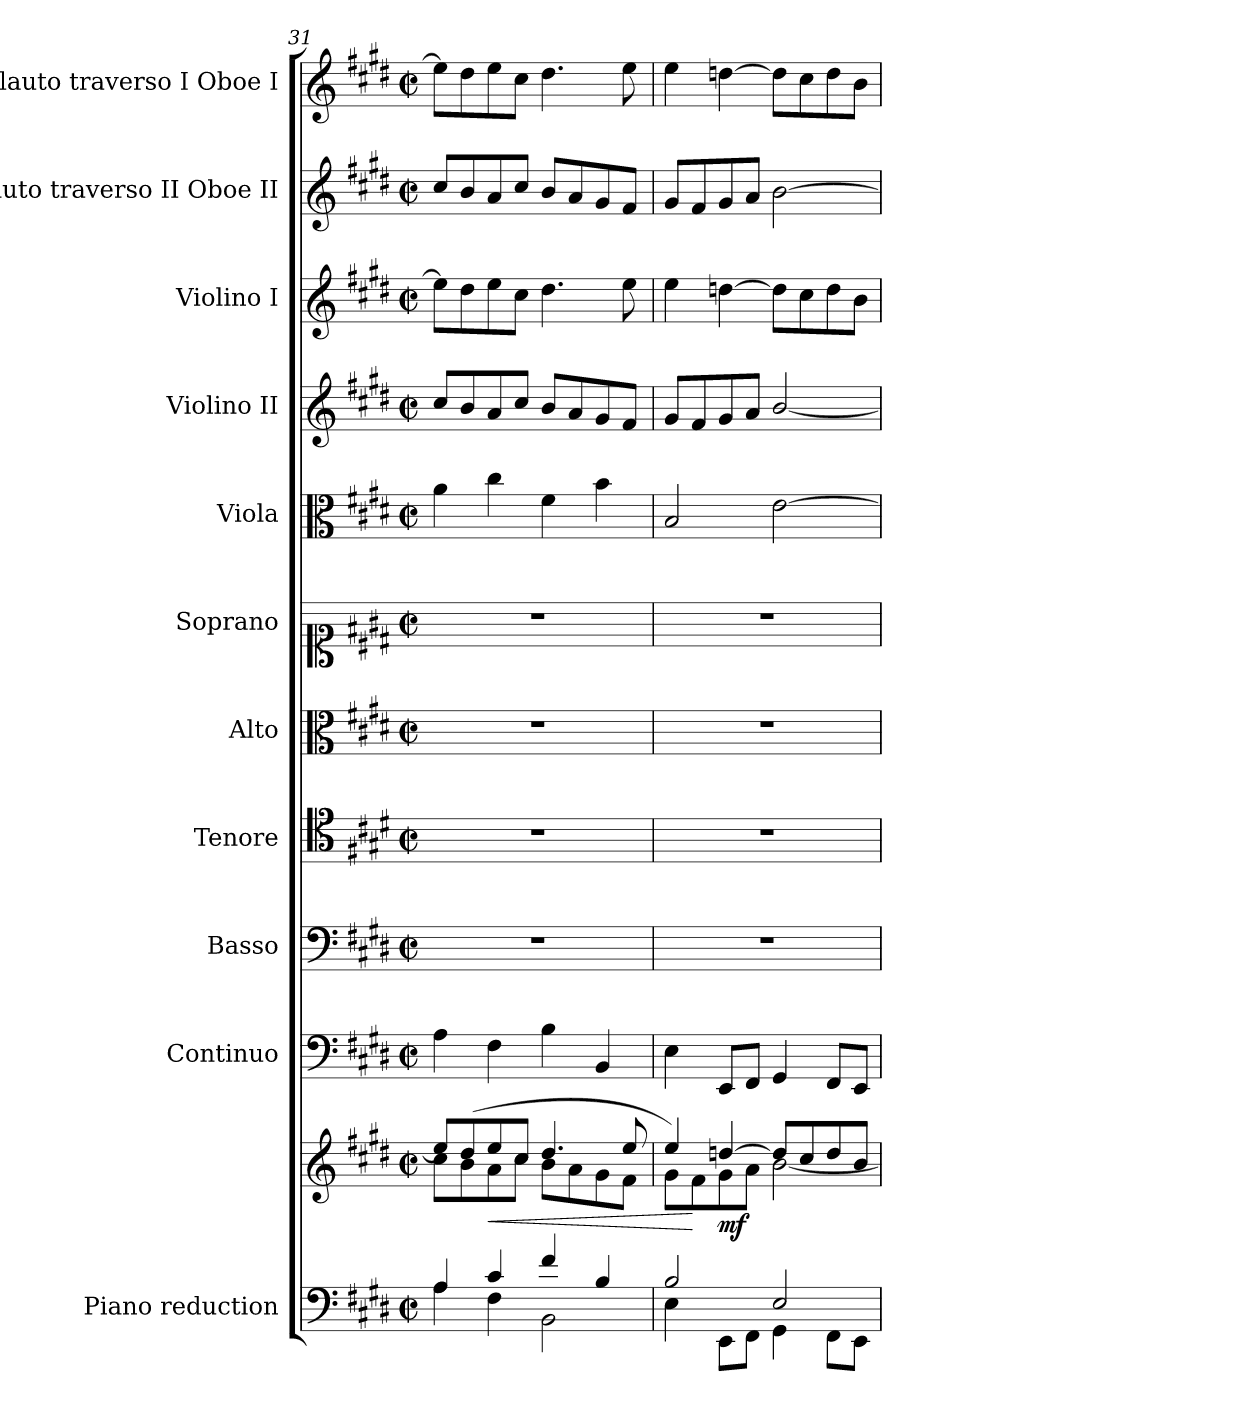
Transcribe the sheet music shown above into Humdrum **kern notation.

**kern	**kern	**dynam	**kern	**kern	**kern	**kern	**kern	**kern	**kern	**kern	**kern	**kern
*part11	*part11	*part11	*part10	*part9	*part8	*part7	*part6	*part5	*part4	*part3	*part2	*part1
*staff12	*staff11	*staff11/12	*staff10	*staff9	*staff8	*staff7	*staff6	*staff5	*staff4	*staff3	*staff2	*staff1
*I"Piano reduction	*	*	*I"Continuo	*I"Basso	*I"Tenore	*I"Alto	*I"Soprano	*I"Viola	*I"Violino II	*I"Violino I	*I"Flauto traverso II Oboe II	*I"Flauto traverso I Oboe I
*I'Pno	*	*	*	*	*	*	*	*	*	*	*I'Ob	*I'Ob
*clefF4	*clefG2	*	*clefF4	*clefF4	*clefC4	*clefC3	*clefC1	*clefC3	*clefG2	*clefG2	*clefG2	*clefG2
*k[f#c#g#d#]	*k[f#c#g#d#]	*	*k[f#c#g#d#]	*k[f#c#g#d#]	*k[f#c#g#d#]	*k[f#c#g#d#]	*k[f#c#g#d#]	*k[f#c#g#d#]	*k[f#c#g#d#]	*k[f#c#g#d#]	*k[f#c#g#d#]	*k[f#c#g#d#]
*M2/2	*M2/2	*	*M2/2	*M2/2	*M2/2	*M2/2	*M2/2	*M2/2	*M2/2	*M2/2	*M2/2	*M2/2
*met(c|)	*met(c|)	*	*met(c|)	*met(c|)	*met(c|)	*met(c|)	*met(c|)	*met(c|)	*met(c|)	*met(c|)	*met(c|)	*met(c|)
=31	=31	=31	=31	=31	=31	=31	=31	=31	=31	=31	=31	=31
*^	*^	*	*	*	*	*	*	*	*	*	*	*
4A/	4A\	8ee/L]	8cc#\L	.	4A\	1r	1r	1r	1r	4a\	8cc#/L	8ee\L]	8cc#/L	8ee\L]
.	.	(8dd#/	8b\	.	.	.	.	.	.	.	8b/	8dd#\	8b/	8dd#\
!	!	!	!	!LO:HP:b	!	!	!	!	!	!	!	!	!	!
4c#/	4F#\	8ee/	8a\	<	4F#\	.	.	.	.	4cc#\	8a/	8ee\	8a/	8ee\
.	.	8cc#/J	8cc#\J	.	.	.	.	.	.	.	8cc#/J	8cc#\J	8cc#/J	8cc#\J
4f#/	2BB\	4.dd#/	8b\L	.	4B\	.	.	.	.	4f#\	8b/L	4.dd#\	8b/L	4.dd#\
.	.	.	8a\	.	.	.	.	.	.	.	8a/	.	8a/	.
4B/	.	.	8g#\	.	4BB/	.	.	.	.	4b\	8g#/	.	8g#/	.
.	.	8ee/	8f#\J	.	.	.	.	.	.	.	8f#/J	8ee\	8f#/J	8ee\
=32	=32	=32	=32	=32	=32	=32	=32	=32	=32	=32	=32	=32	=32	=32
2B/	4E\	4ee/)	8g#\L	.	4E\	1r	1r	1r	1r	2B/	8g#/L	4ee\	8g#/L	4ee\
.	.	.	8f#\	[	.	.	.	.	.	.	8f#/	.	8f#/	.
!	!	!	!	!LO:DY:b	!	!	!	!	!	!	!	!	!	!
.	8EE\L	[4ddn/	8g#\	mf	8EE/L	.	.	.	.	.	8g#/	[4ddn\	8g#/	[4ddn\
.	8FF#\J	.	8a\J	.	8FF#/J	.	.	.	.	.	8a/J	.	8a/J	.
2E/	4GG#\	8dd/L]	[2b\	.	4GG#/	.	.	.	.	[2e\	[2b/	8dd\L]	[2b\	8dd\L]
.	.	8cc#/	.	.	.	.	.	.	.	.	.	8cc#\	.	8cc#\
.	8FF#\L	8dd/	.	.	8FF#/L	.	.	.	.	.	.	8dd\	.	8dd\
.	8EE\J	8b/J	.	.	8EE/J	.	.	.	.	.	.	8b\J	.	8b\J
*v	*v	*	*	*	*	*	*	*	*	*	*	*	*	*
*	*v	*v	*	*	*	*	*	*	*	*	*	*	*
=	=	=	=	=	=	=	=	=	=	=	=	=
*-	*-	*-	*-	*-	*-	*-	*-	*-	*-	*-	*-	*-
